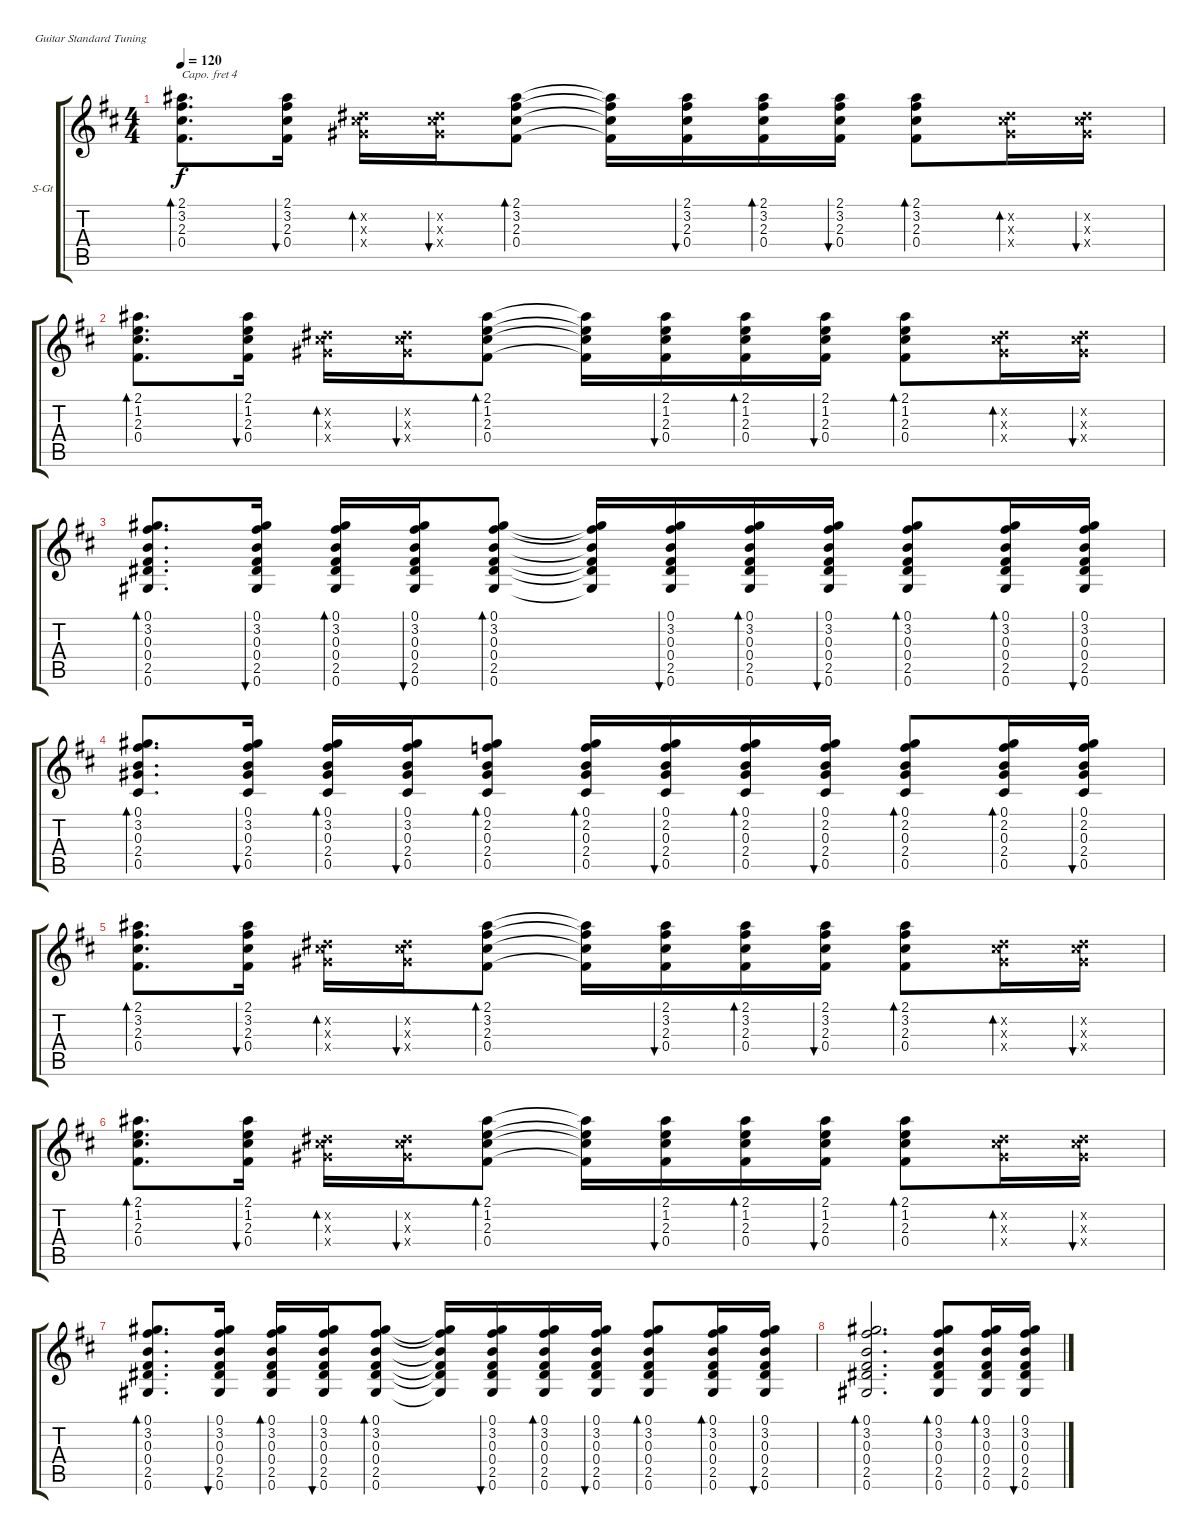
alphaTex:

\bracketExtendMode groupsimilarinstruments
\firstSystemTrackNameOrientation horizontal
\otherSystemsTrackNameOrientation horizontal
\track ("涛哥" "S-Gt") {instrument acousticguitarsteel}
\staff {score tabs}
\capo 4
\tuning (E4 B3 G3 D3 A2 E2)
\ts (4 4)
\tempo 120
\clef g2
\ks d
(2.1 3.2 2.3 0.4).8{d bd 30 dy f} (2.1 3.2 2.3 0.4).16{bu 30} (0.2{x} 2.3{x} 2.4{x}).16{bd 30} (0.2{x} 2.3{x} 2.4{x}).16{bu 30} (2.1 3.2 2.3 0.4).8{bd 30} (2.1{t} 3.2{t} 2.3{t} 0.4{t}).16 (2.1 3.2 2.3 0.4).16{bu 30} (2.1 3.2 2.3 0.4).16{bd 30} (2.1 3.2 2.3 0.4).16{bu 30} (2.1 3.2 2.3 0.4).8{bd 30} (0.2{x} 2.3{x} 2.4{x}).16{bd 30} (0.2{x} 2.3{x} 2.4{x}).16{bu 30} |
(2.1 1.2 2.3 0.4).8{d bd 30} (2.1 1.2 2.3 0.4).16{bu 30} (0.2{x} 2.3{x} 2.4{x}).16{bd 30} (0.2{x} 2.3{x} 2.4{x}).16{bu 30} (2.1 1.2 2.3 0.4).8{bd 30} (2.1{t} 1.2{t} 2.3{t} 0.4{t}).16 (2.1 1.2 2.3 0.4).16{bu 30} (2.1 1.2 2.3 0.4).16{bd 30} (2.1 1.2 2.3 0.4).16{bu 30} (2.1 1.2 2.3 0.4).8{bd 30} (0.2{x} 2.3{x} 2.4{x}).16{bd 30} (0.2{x} 2.3{x} 2.4{x}).16{bu 30} |
(0.1 3.2 0.3 0.4 2.5 0.6).8{d bd 30} (0.1 3.2 0.3 0.4 2.5 0.6).16{bu 30} (0.1 3.2 0.3 0.4 2.5 0.6).16{bd 30} (0.1 3.2 0.3 0.4 2.5 0.6).16{bu 30} (0.1 3.2 0.3 0.4 2.5 0.6).8{bd 30} (0.1{t} 3.2{t} 0.3{t} 0.4{t} 2.5{t} 0.6{t}).16 (0.1 3.2 0.3 0.4 2.5 0.6).16{bu 30} (0.1 3.2 0.3 0.4 2.5 0.6).16{bd 30} (0.1 3.2 0.3 0.4 2.5 0.6).16{bu 30} (0.1 3.2 0.3 0.4 2.5 0.6).8{bd 30} (0.1 3.2 0.3 0.4 2.5 0.6).16{bd 30} (0.1 3.2 0.3 0.4 2.5 0.6).16{bu 30} |
(0.1 3.2 0.3 2.4 0.5).8{d bd 30} (0.1 3.2 0.3 2.4 0.5).16{bu 30} (0.1 3.2 0.3 2.4 0.5).16{bd 30} (0.1 3.2 0.3 2.4 0.5).16{bu 30} (0.1 2.2 0.3 2.4 0.5).8{bd 30} (0.1 2.2 0.3 2.4 0.5).16{bd 30} (0.1 2.2 0.3 2.4 0.5).16{bu 30} (0.1 2.2 0.3 2.4 0.5).16{bd 30} (0.1 2.2 0.3 2.4 0.5).16{bu 30} (0.1 2.2 0.3 2.4 0.5).8{bd 30} (0.1 2.2 0.3 2.4 0.5).16{bd 30} (0.1 2.2 0.3 2.4 0.5).16{bu 30} |
(2.1 3.2 2.3 0.4).8{d bd 30} (2.1 3.2 2.3 0.4).16{bu 30} (0.2{x} 2.3{x} 2.4{x}).16{bd 30} (0.2{x} 2.3{x} 2.4{x}).16{bu 30} (2.1 3.2 2.3 0.4).8{bd 30} (2.1{t} 3.2{t} 2.3{t} 0.4{t}).16 (2.1 3.2 2.3 0.4).16{bu 30} (2.1 3.2 2.3 0.4).16{bd 30} (2.1 3.2 2.3 0.4).16{bu 30} (2.1 3.2 2.3 0.4).8{bd 30} (0.2{x} 2.3{x} 2.4{x}).16{bd 30} (0.2{x} 2.3{x} 2.4{x}).16{bu 30} |
(2.1 1.2 2.3 0.4).8{d bd 30} (2.1 1.2 2.3 0.4).16{bu 30} (0.2{x} 2.3{x} 2.4{x}).16{bd 30} (0.2{x} 2.3{x} 2.4{x}).16{bu 30} (2.1 1.2 2.3 0.4).8{bd 30} (2.1{t} 1.2{t} 2.3{t} 0.4{t}).16 (2.1 1.2 2.3 0.4).16{bu 30} (2.1 1.2 2.3 0.4).16{bd 30} (2.1 1.2 2.3 0.4).16{bu 30} (2.1 1.2 2.3 0.4).8{bd 30} (0.2{x} 2.3{x} 2.4{x}).16{bd 30} (0.2{x} 2.3{x} 2.4{x}).16{bu 30} |
(0.1 3.2 0.3 0.4 2.5 0.6).8{d bd 30} (0.1 3.2 0.3 0.4 2.5 0.6).16{bu 30} (0.1 3.2 0.3 0.4 2.5 0.6).16{bd 30} (0.1 3.2 0.3 0.4 2.5 0.6).16{bu 30} (0.1 3.2 0.3 0.4 2.5 0.6).8{bd 30} (0.1{t} 3.2{t} 0.3{t} 0.4{t} 2.5{t} 0.6{t}).16 (0.1 3.2 0.3 0.4 2.5 0.6).16{bu 30} (0.1 3.2 0.3 0.4 2.5 0.6).16{bd 30} (0.1 3.2 0.3 0.4 2.5 0.6).16{bu 30} (0.1 3.2 0.3 0.4 2.5 0.6).8{bd 30} (0.1 3.2 0.3 0.4 2.5 0.6).16{bd 30} (0.1 3.2 0.3 0.4 2.5 0.6).16{bu 30} |
(0.1 3.2 0.3 0.4 2.5 0.6).2{d bd 30} (0.1 3.2 0.3 0.4 2.5 0.6).8{bd 30} (0.1 3.2 0.3 0.4 2.5 0.6).16{bd 30} (0.1 3.2 0.3 0.4 2.5 0.6).16{bu 30}
